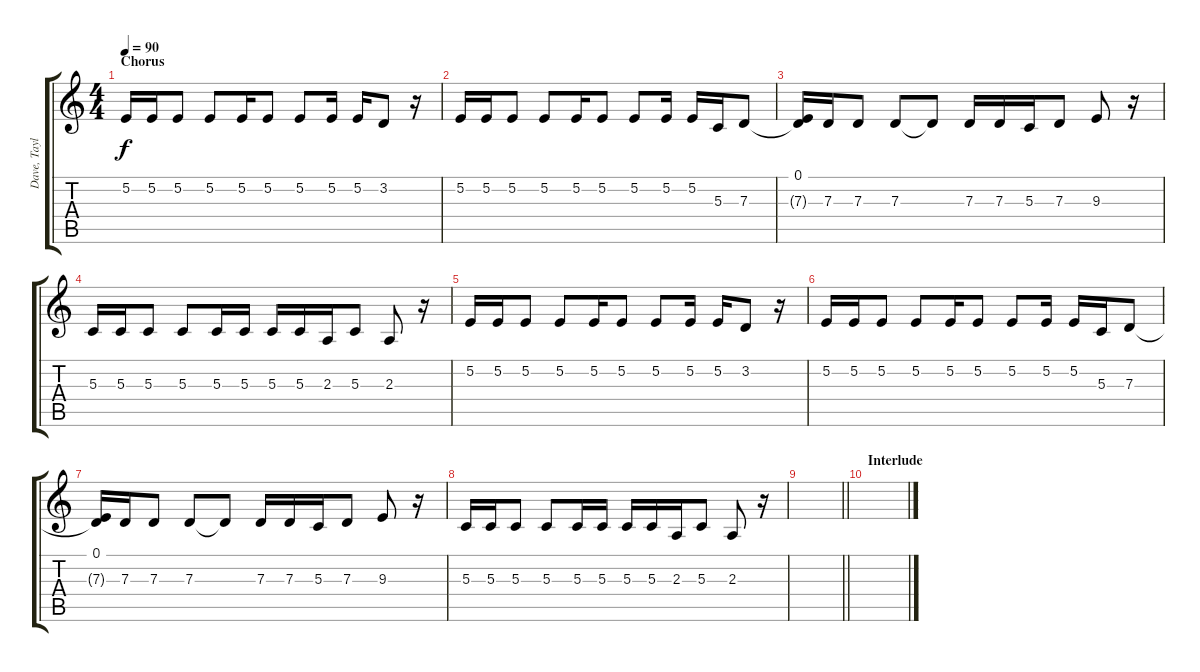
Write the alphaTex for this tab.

\track ("Dave, Taylor (Backing Vocals)" "Dave, Tayl") {instrument flute}
\staff {score tabs}
\tuning (E4 B3 G3 D3 A2 E2) {hide}
\ts (4 4)
\section ("" "Chorus")
\tempo 90
\clef g2
\ks c
5.2.16{dy f} 5.2.16 5.2.8 5.2.8 5.2.16 5.2.8 5.2.8 5.2.16 5.2.16 3.2.8 r.16 |
5.2.16 5.2.16 5.2.8 5.2.8 5.2.16 5.2.8 5.2.8 5.2.16 5.2.16 5.3.16 7.3.8 |
(0.1 7.3{t}).16 7.3.16 7.3.8 7.3.8 7.3{t}.8 7.3.16 7.3.16 5.3.16 7.3.8 9.3.8 r.16 |
5.3.16 5.3.16 5.3.8 5.3.8 5.3.16 5.3.16 5.3.16 5.3.16 2.3.16 5.3.8 2.3.8 r.16 |
5.2.16 5.2.16 5.2.8 5.2.8 5.2.16 5.2.8 5.2.8 5.2.16 5.2.16 3.2.8 r.16 |
5.2.16 5.2.16 5.2.8 5.2.8 5.2.16 5.2.8 5.2.8 5.2.16 5.2.16 5.3.16 7.3.8 |
(0.1 7.3{t}).16 7.3.16 7.3.8 7.3.8 7.3{t}.8 7.3.16 7.3.16 5.3.16 7.3.8 9.3.8 r.16 |
5.3.16 5.3.16 5.3.8 5.3.8 5.3.16 5.3.16 5.3.16 5.3.16 2.3.16 5.3.8 2.3.8 r.16 |
\barLineRight lightlight
|
\section ("" "Interlude")
